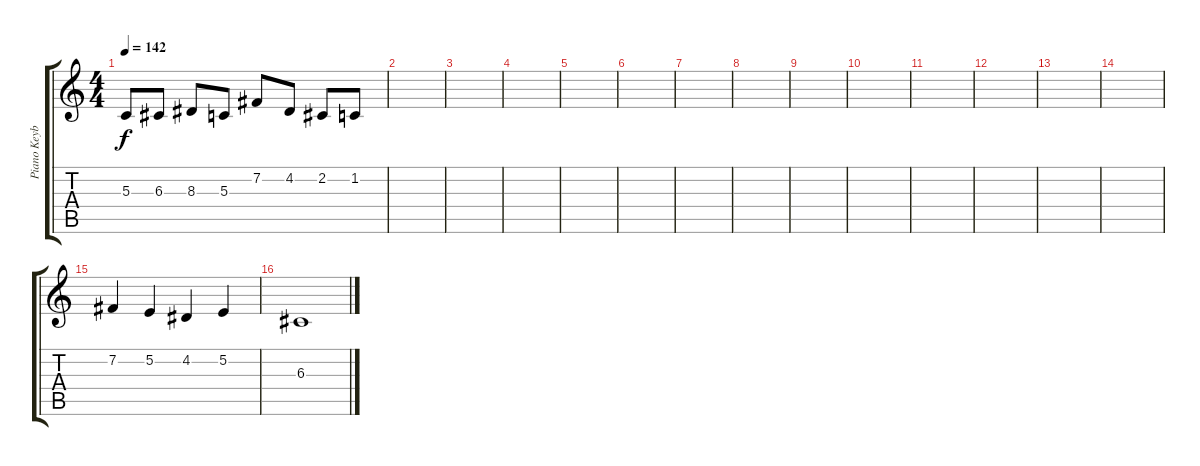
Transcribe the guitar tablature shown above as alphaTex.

\track ("Piano Keyboard" "Piano Keyb") {instrument acousticgrandpiano}
\staff {score tabs}
\tuning (E4 B3 G3 D3 A2 E2) {hide}
\ts (4 4)
\tempo 142
\clef g2
\ks c
5.3.8{dy f} 6.3.8 8.3.8 5.3.8 7.2.8 4.2.8 2.2.8 1.2.8 |
|
|
|
|
|
|
|
|
|
|
|
|
|
7.2.4 5.2.4 4.2.4 5.2.4 |
6.3.1
